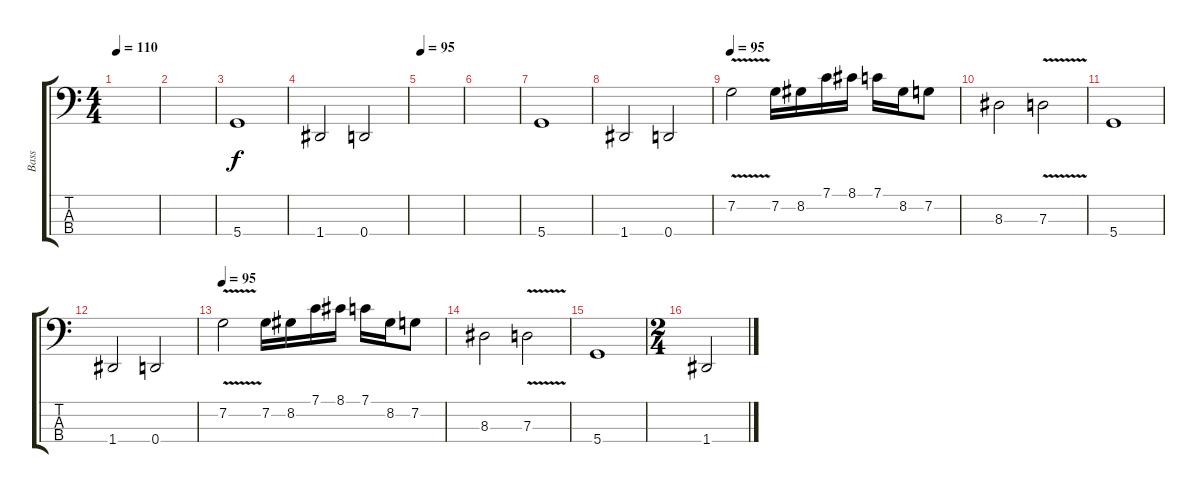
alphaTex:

\track ("Bass" "Bass") {instrument electricbasspick}
\staff {score tabs}
\tuning (F2 C2 G1 D1) {hide}
\ts (4 4)
\tempo 110
\tempo 95
\tempo 110
\clef f4
\ks c
|
|
5.4.1 |
1.4.2 0.4.2 |
\tempo 95
|
|
5.4.1 |
1.4.2 0.4.2 |
\tempo 95
7.2{v}.2 7.2.16 8.2.16 7.1.16 8.1.16 7.1.16 8.2.16 7.2.8 |
8.3.2 7.3{v}.2 |
5.4.1 |
1.4.2 0.4.2 |
\tempo 95
7.2{v}.2 7.2.16 8.2.16 7.1.16 8.1.16 7.1.16 8.2.16 7.2.8 |
8.3.2 7.3{v}.2 |
5.4.1 |
\ts (2 4)
1.4.2
